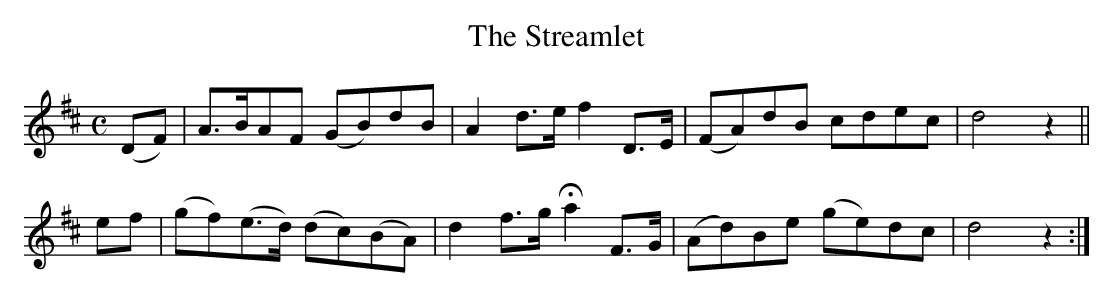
X:1
T: The Streamlet
M: C
L: 1/8
K: D
(DF) | A>BAF (GB)dB | A2 d>e f2 D>E | (FA)dB cdec | d4 z2 ||
ef | (gf)(e>d) (dc)(BA) | d2 f>g Ha2 F>G | (Ad)Be (ge)dc | d4 z2 :|
